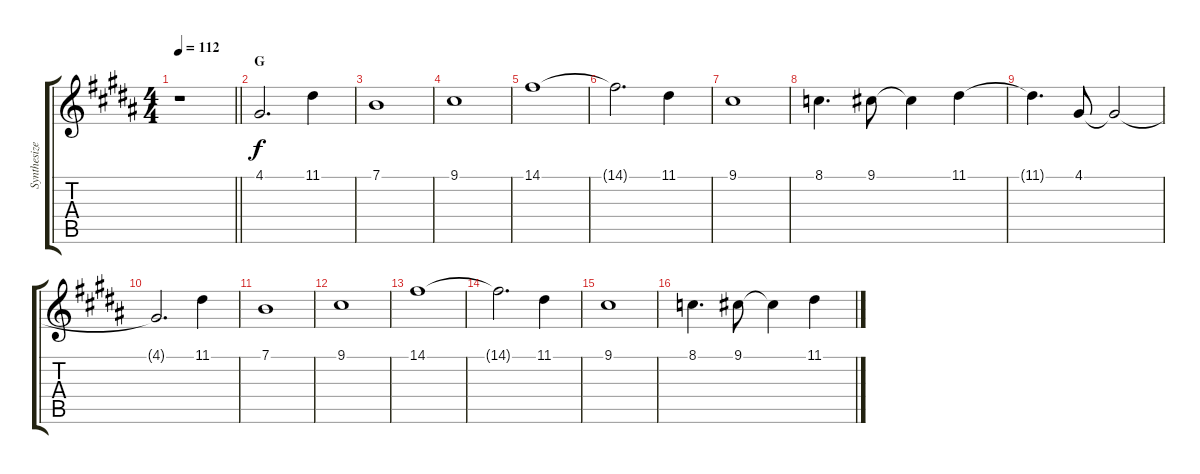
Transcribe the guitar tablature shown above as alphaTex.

\track ("Synthesizer I" "Synthesize") {instrument fx5brightness}
\staff {score tabs}
\tuning (E4 B3 G3 D3 A2 E2) {hide}
\ts (4 4)
\tempo 112
\clef g2
\barLineRight lightlight
\ks b
r.1{dy f} |
\section ("" "G")
4.1.2{d} 11.1.4 |
7.1.1 |
9.1.1 |
14.1.1 |
14.1{t}.2{d} 11.1.4 |
9.1.1 |
8.1.4{d} 9.1.8 9.1{t}.4 11.1.4 |
11.1{t}.4{d} 4.1.8 4.1{t}.2 |
4.1{t}.2{d} 11.1.4 |
7.1.1 |
9.1.1 |
14.1.1 |
14.1{t}.2{d} 11.1.4 |
9.1.1 |
8.1.4{d} 9.1.8 9.1{t}.4 11.1.4
